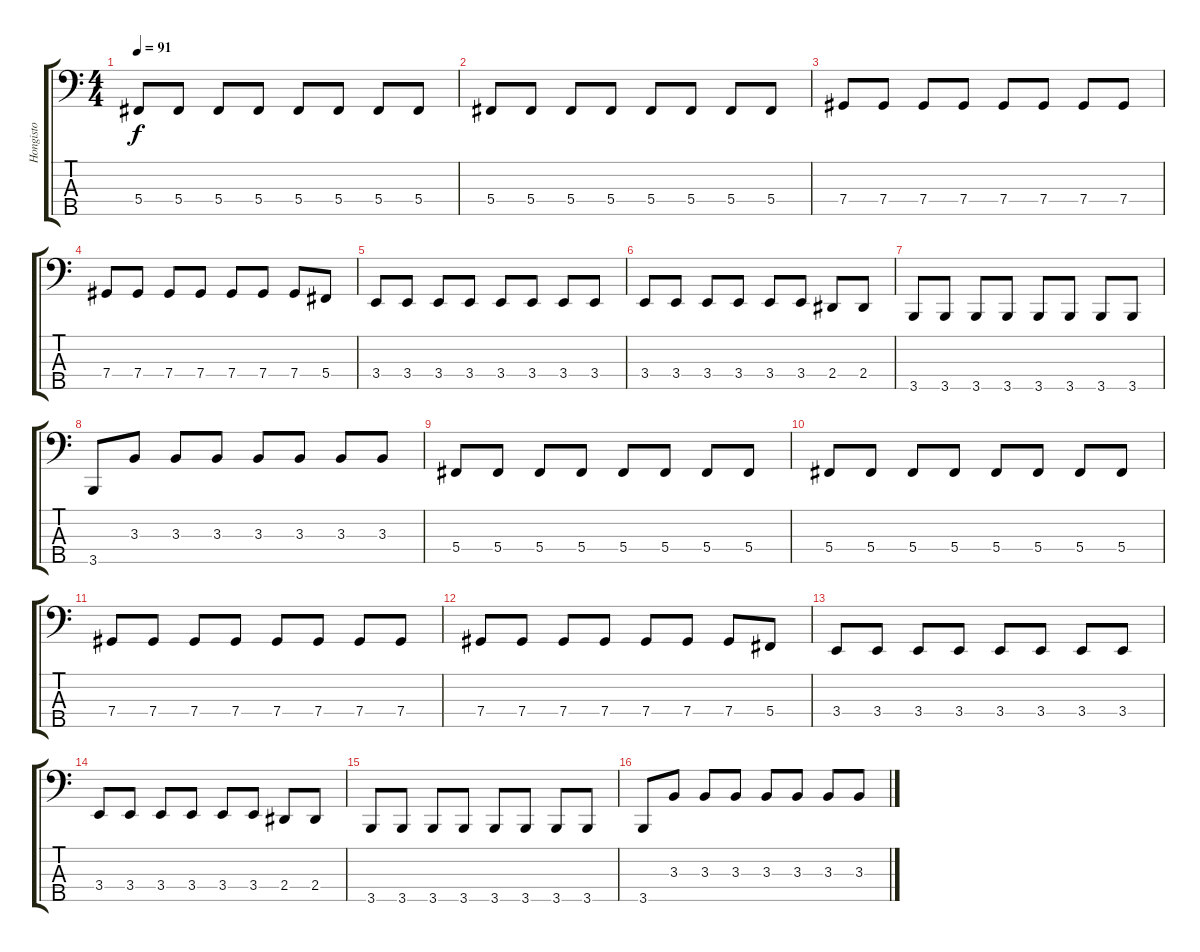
\track ("Hongisto" "Hongisto") {instrument electricbassfinger}
\staff {score tabs}
\tuning (Gb2 Db2 Ab1 Db1 Ab0) {hide}
\ts (4 4)
\tempo 91
\clef f4
\ks c
5.4.8{dy f} 5.4.8 5.4.8 5.4.8 5.4.8 5.4.8 5.4.8 5.4.8 |
5.4.8 5.4.8 5.4.8 5.4.8 5.4.8 5.4.8 5.4.8 5.4.8 |
7.4.8 7.4.8 7.4.8 7.4.8 7.4.8 7.4.8 7.4.8 7.4.8 |
7.4.8 7.4.8 7.4.8 7.4.8 7.4.8 7.4.8 7.4.8 5.4.8 |
3.4.8 3.4.8 3.4.8 3.4.8 3.4.8 3.4.8 3.4.8 3.4.8 |
3.4.8 3.4.8 3.4.8 3.4.8 3.4.8 3.4.8 2.4.8 2.4.8 |
3.5.8 3.5.8 3.5.8 3.5.8 3.5.8 3.5.8 3.5.8 3.5.8 |
3.5.8 3.3.8 3.3.8 3.3.8 3.3.8 3.3.8 3.3.8 3.3.8 |
5.4.8 5.4.8 5.4.8 5.4.8 5.4.8 5.4.8 5.4.8 5.4.8 |
5.4.8 5.4.8 5.4.8 5.4.8 5.4.8 5.4.8 5.4.8 5.4.8 |
7.4.8 7.4.8 7.4.8 7.4.8 7.4.8 7.4.8 7.4.8 7.4.8 |
7.4.8 7.4.8 7.4.8 7.4.8 7.4.8 7.4.8 7.4.8 5.4.8 |
3.4.8 3.4.8 3.4.8 3.4.8 3.4.8 3.4.8 3.4.8 3.4.8 |
3.4.8 3.4.8 3.4.8 3.4.8 3.4.8 3.4.8 2.4.8 2.4.8 |
3.5.8 3.5.8 3.5.8 3.5.8 3.5.8 3.5.8 3.5.8 3.5.8 |
3.5.8 3.3.8 3.3.8 3.3.8 3.3.8 3.3.8 3.3.8 3.3.8
